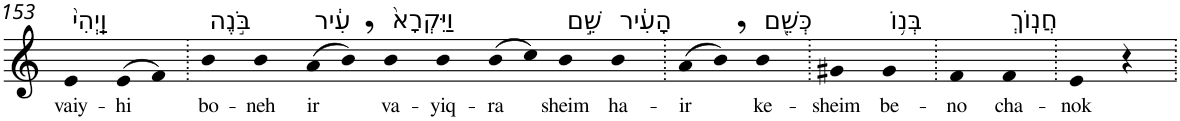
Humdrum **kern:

**kern	**text
*part1	*part1
*staff1	*staff1
*I"Piano	*
*I'Pno	*
!!LO:PB:g=z
*clefG2	*
*k[]	*
=153	=153
!LO:TX:a:t=וַֽיְהִי֙	!
!	!LO:LY:b
4e	vaiy-
!	!LO:LY:b
(>8e	-hi
8f)	.
=154.	=154.
!LO:TX:a:t=בֹּ֣נֶה	!
!	!LO:LY:b
4b	bo-
!	!LO:LY:b
4b	-neh
!LO:TX:a:t=עִ֔יר	!
!	!LO:LY:b
(>8a	ir
8b,)	.
!LO:TX:a:t=וַיִּקְרָא֙	!
!	!LO:LY:b
4b	va-
!	!LO:LY:b
4b	-yiq-
!	!LO:LY:b
(>8b	-ra
8cc)	.
!LO:TX:a:t=שֵׁ֣ם	!
!	!LO:LY:b
4b	sheim
!LO:TX:a:t=הָעִ֔יר	!
!	!LO:LY:b
4b	ha-
=155.	=155.
!	!LO:LY:b
(>8a	-ir
8b,)	.
!LO:TX:a:t=כְּשֵׁ֖ם	!
!	!LO:LY:b
4b	ke-
=156.	=156.
!	!LO:LY:b
4g#X	-sheim
!LO:TX:a:t=בְּנ֥וֹ	!
!	!LO:LY:b
4g#	be-
=157.	=157.
!	!LO:LY:b
4f	-no
!LO:TX:a:t=חֲנֽוֹךְ	!
!	!LO:LY:b
4f	cha-
=158.	=158.
!	!LO:LY:b
4e	-nok
4r	.
=.	=.
*-	*-
